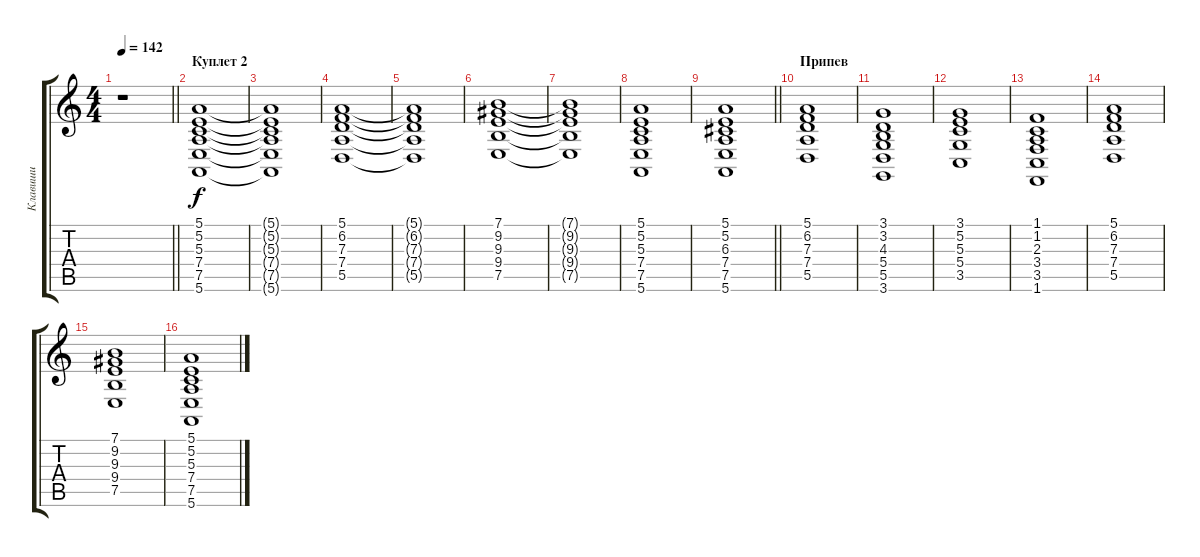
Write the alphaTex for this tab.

\track ("Клавиши" "Клавиши") {instrument lead6voice}
\staff {score tabs}
\tuning (E4 B3 G3 D3 A2 E2) {hide}
\ts (4 4)
\tempo 142
\clef g2
\barLineRight lightlight
\ks c
r.1{dy f} |
\section ("" "Куплет 2")
(5.1 5.2 5.3 7.4 7.5 5.6).1 |
(5.1{t} 5.2{t} 5.3{t} 7.4{t} 7.5{t} 5.6{t}).1 |
(5.1 6.2 7.3 7.4 5.5).1 |
(5.1{t} 6.2{t} 7.3{t} 7.4{t} 5.5{t}).1 |
(7.1 9.2 9.3 9.4 7.5).1 |
(7.1{t} 9.2{t} 9.3{t} 9.4{t} 7.5{t}).1 |
(5.1 5.2 5.3 7.4 7.5 5.6).1 |
\barLineRight lightlight
(5.1 5.2 6.3 7.4 7.5 5.6).1 |
\section ("" "Припев")
(5.1 6.2 7.3 7.4 5.5).1 |
(3.1 3.2 4.3 5.4 5.5 3.6).1 |
(3.1 5.2 5.3 5.4 3.5).1 |
(1.1 1.2 2.3 3.4 3.5 1.6).1 |
(5.1 6.2 7.3 7.4 5.5).1 |
(7.1 9.2 9.3 9.4 7.5).1 |
(5.1 5.2 5.3 7.4 7.5 5.6).1
